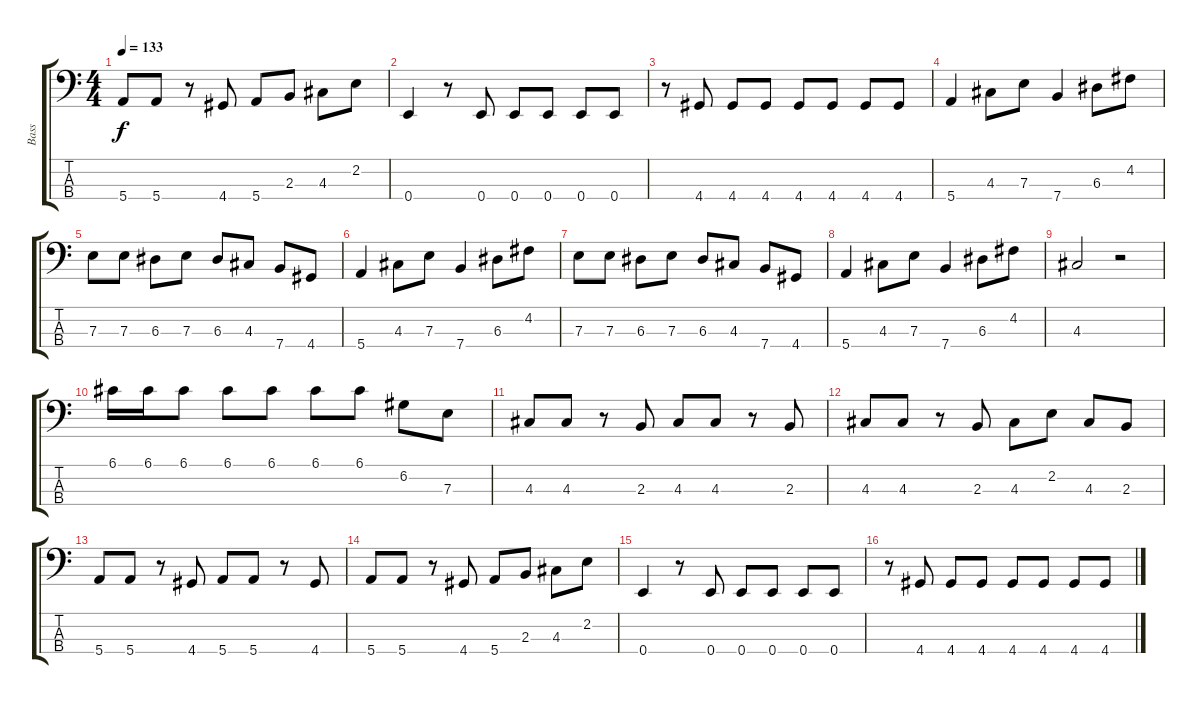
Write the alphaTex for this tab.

\track ("Bass" "Bass") {instrument electricbassfinger}
\staff {score tabs}
\tuning (G2 D2 A1 E1) {hide}
\ts (4 4)
\tempo 133
\clef f4
\ks c
5.4.8{dy f} 5.4.8 r.8 4.4.8 5.4.8 2.3.8 4.3.8 2.2.8 |
0.4.4 r.8 0.4.8 0.4.8 0.4.8 0.4.8 0.4.8 |
r.8 4.4.8 4.4.8 4.4.8 4.4.8 4.4.8 4.4.8 4.4.8 |
5.4.4 4.3.8 7.3.8 7.4.4 6.3.8 4.2.8 |
7.3.8 7.3.8 6.3.8 7.3.8 6.3.8 4.3.8 7.4.8 4.4.8 |
5.4.4 4.3.8 7.3.8 7.4.4 6.3.8 4.2.8 |
7.3.8 7.3.8 6.3.8 7.3.8 6.3.8 4.3.8 7.4.8 4.4.8 |
5.4.4 4.3.8 7.3.8 7.4.4 6.3.8 4.2.8 |
4.3.2 r.2 |
6.1.16 6.1.16 6.1.8 6.1.8 6.1.8 6.1.8 6.1.8 6.2.8 7.3.8 |
4.3.8 4.3.8 r.8 2.3.8 4.3.8 4.3.8 r.8 2.3.8 |
4.3.8 4.3.8 r.8 2.3.8 4.3.8 2.2.8 4.3.8 2.3.8 |
5.4.8 5.4.8 r.8 4.4.8 5.4.8 5.4.8 r.8 4.4.8 |
5.4.8 5.4.8 r.8 4.4.8 5.4.8 2.3.8 4.3.8 2.2.8 |
0.4.4 r.8 0.4.8 0.4.8 0.4.8 0.4.8 0.4.8 |
r.8 4.4.8 4.4.8 4.4.8 4.4.8 4.4.8 4.4.8 4.4.8
